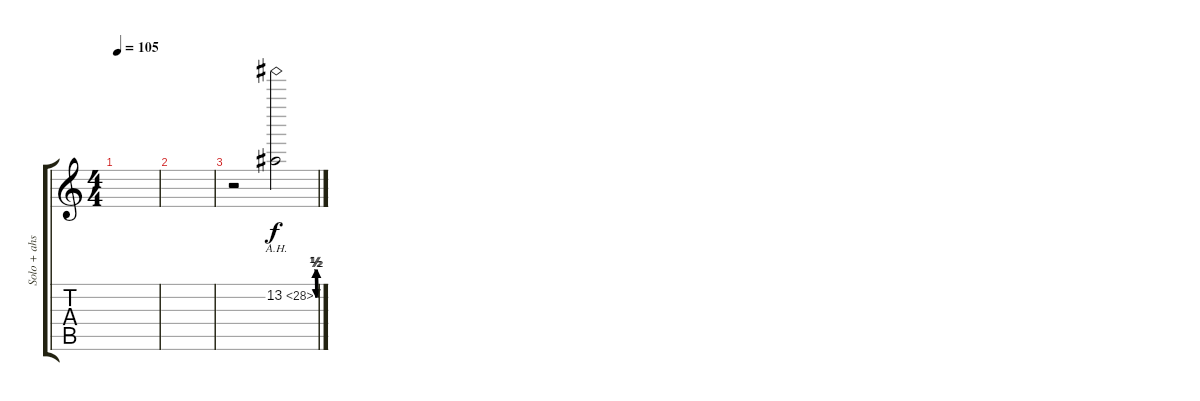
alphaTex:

\track ("Solo + ahs" "Solo + ahs") {instrument distortionguitar}
\staff {score tabs}
\tuning (D4 A3 F3 C3 G2 D2) {hide}
\ts (4 4)
\tempo 105
\clef g2
\ks c
|
|
r.2 13.2{be (custom 0 0 15 2 23 0 30 2 38 0 45 2 60 2) ah 15}.2
